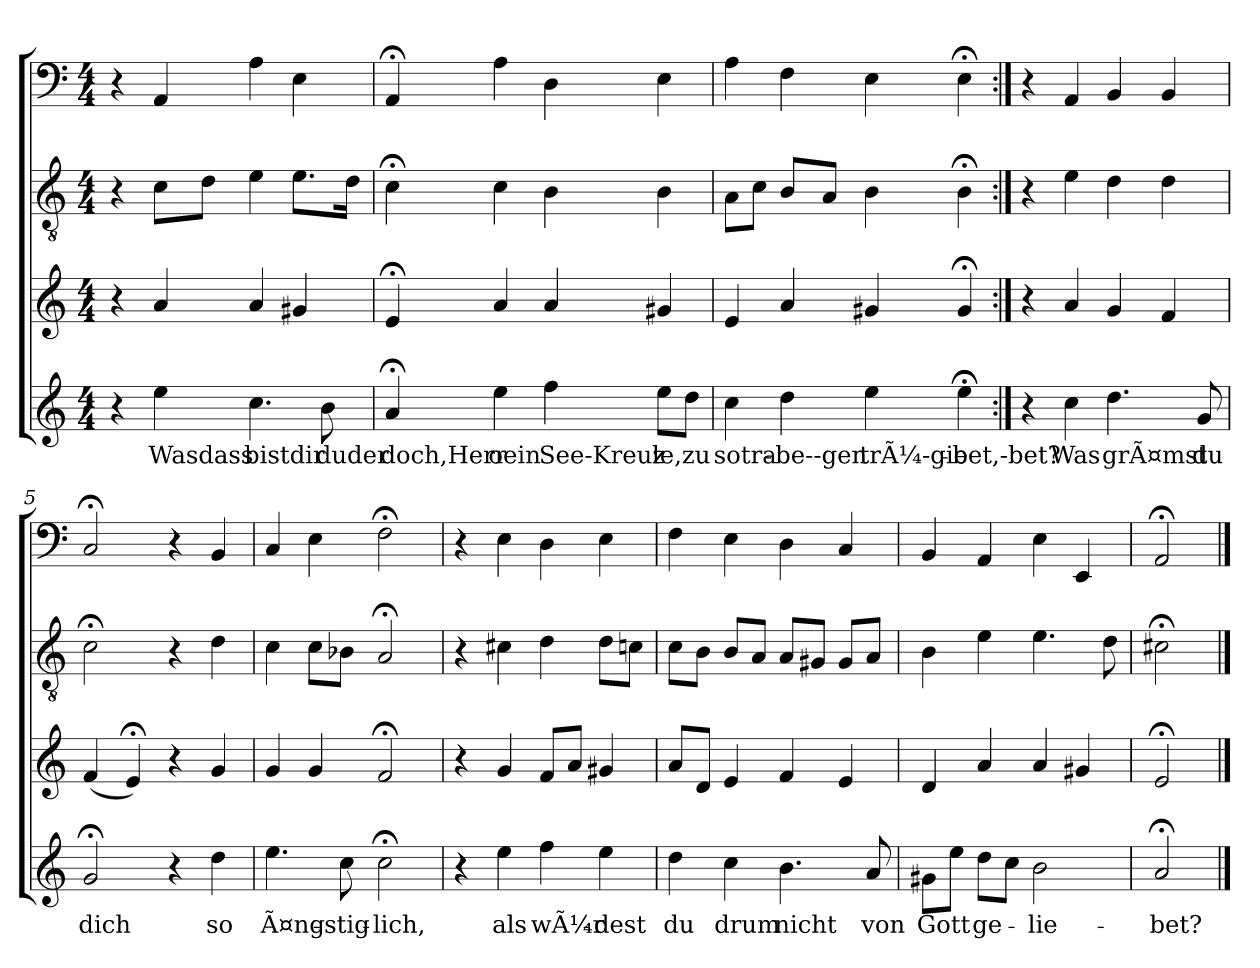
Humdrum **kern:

**kern	**text	**kern	**kern	**kern
*part4	*part4	*part3	*part2	*part1
*staff4	*staff4	*staff3	*staff2	*staff1
*clefG2	*	*clefG2	*clefGv2	*clefF4
*k[]	*	*k[]	*k[]	*k[]
*a:	*	*a:	*a:	*a:
*M4/4	*	*M4/4	*M4/4	*M4/4
=1	=1	=1	=1	=1
4r	.	4r	4r	4r
4ee	Wasdass	4a	8cL	4AA
.	.	.	8dJ	.
4.cc	bistdir	4a	4e	4A
.	.	4g#X	8.eL	4E
8b	duder	.	.	.
.	.	.	16dJk	.
=2	=2	=2	=2	=2
4a;<	doch,Herr	4e;<	4c;<	4AA;<
4ee	oein	4a	4c	4A
4ff	See-Kreuz	4a	4B	4D
8eeL	-le,zu	4g#X	4B	4E
8ddJ	.	.	.	.
=3	=3	=3	=3	=3
4cc	sotra-	4e	8AL	4A
.	.	.	8cJ	.
4dd	be--gen	4a	8BL	4F
.	.	.	8AJ	.
4ee	-trÃ¼-gie-	4g#X	4B	4E
4ee;<	-bet,-bet?	4g#;<	4B;<	4E;<
=4:|!	=4:|!	=4:|!	=4:|!	=4:|!
4r	.	4r	4r	4r
4cc	Was	4a	4e	4AA
4.dd	grÃ¤mst	4g	4d	4BB
.	.	4f	4d	4BB
8g	du	.	.	.
=5	=5	=5	=5	=5
2g;<	dich	(4f	2c;<	2C;<
.	.	4e;<)	.	.
4r	.	4r	4r	4r
4dd	so	4g	4d	4BB
=6	=6	=6	=6	=6
4.ee	Ã¤ng-	4g	4c	4C
.	.	4g	8cL	4E
8cc	-stig-	.	8B-XJ	.
2cc;<	-lich,	2f;<	2A;<	2F;<
=7	=7	=7	=7	=7
4r	.	4r	4r	4r
4ee	als	4g	4c#X	4E
4ff	wÃ¼r-	8fL	4d	4D
.	.	8aJ	.	.
4ee	-dest	4g#X	8dL	4E
.	.	.	8cnJ	.
=8	=8	=8	=8	=8
4dd	du	8aL	8cL	4F
.	.	8dJ	8BJ	.
4cc	drum	4e	8BL	4E
.	.	.	8AJ	.
4.b	nicht	4f	8AL	4D
.	.	.	8G#XJ	.
.	.	4e	8G#L	4C
8a	von	.	8AJ	.
=9	=9	=9	=9	=9
8g#XL	Gott	4d	4B	4BB
8eeJ	.	.	.	.
8ddL	ge-	4a	4e	4AA
8ccJ	.	.	.	.
2b	-lie-	4a	4.e	4E
.	.	4g#X	.	4EE
.	.	.	8d	.
=10	=10	=10	=10	=10
2a;<	-bet?	2e;<	2c#X;<	2AA;<
==	==	==	==	==
*-	*-	*-	*-	*-
